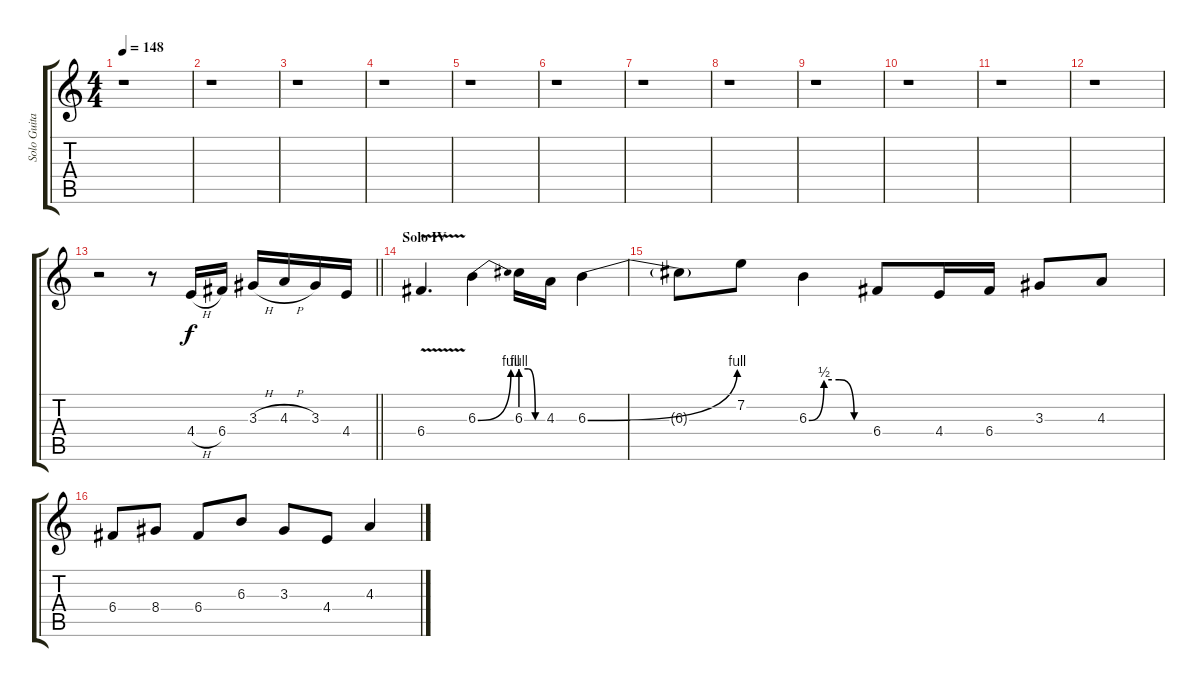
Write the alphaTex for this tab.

\track ("Solo Guitar II" "Solo Guita") {instrument overdrivenguitar}
\staff {score tabs}
\tuning (D4 A3 F3 C3 G2 C2) {hide}
\ts (4 4)
\tempo 148
\clef g2
\ks c
r.1{dy f} |
r.1 |
r.1 |
r.1 |
r.1 |
r.1 |
r.1 |
r.1 |
r.1 |
r.1 |
r.1 |
r.1 |
\barLineRight lightlight
r.2 r.8 4.4{h}.16{volume 13} 6.4.16 3.3{h}.16 4.3{h}.16 3.3.16 4.4.16 |
\section ("" "Solo IV")
6.4{v}.4{d} 6.3{be (bend 0 0 60 4)}.4 6.3{be (custom 0 4 20 4 40 0 60 0)}.16 4.3.16 6.3{be (bend 0 0 60 4)}.4 |
6.3{t}.8 7.2.8 6.3{be (custom 0 0 15 2 30 2 45 0 60 0)}.4 6.4.8 4.4.16 6.4.16 3.3.8 4.3.8 |
6.4.8 8.4.8 6.4.8 6.3.8 3.3.8 4.4.8 4.3.4
